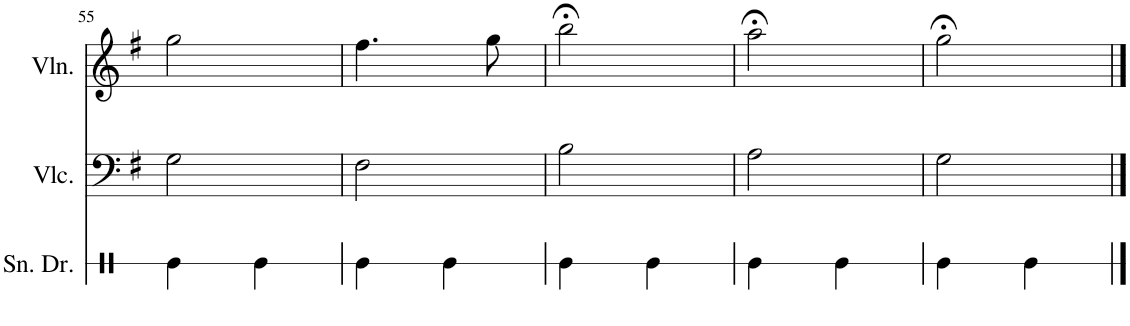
**kern	**kern	**kern
*part3	*part2	*part1
*staff3	*staff2	*staff1
*I"Snare Drum	*I"Violoncello	*I"Violin
*I'Sn. Dr.	*I'Vlc.	*I'Vln.
!!LO:PB:g=z
*clefX	*clefF4	*clefG2
*k[]	*k[f#]	*k[f#]
*M2/4	*M2/4	*M2/4
=55	=55	=55
4Re\	2G\	2gg\
4Re\	.	.
=56	=56	=56
4Re\	2F#\	4.ff#\
4Re\	.	.
.	.	8gg\
=57	=57	=57
4Re\	2B\	2bb;<\
4Re\	.	.
=58	=58	=58
4Re\	2A\	2aa;<\
4Re\	.	.
=59	=59	=59
4Re\	2G\	2gg;<\
4Re\	.	.
==	==	==
*-	*-	*-
